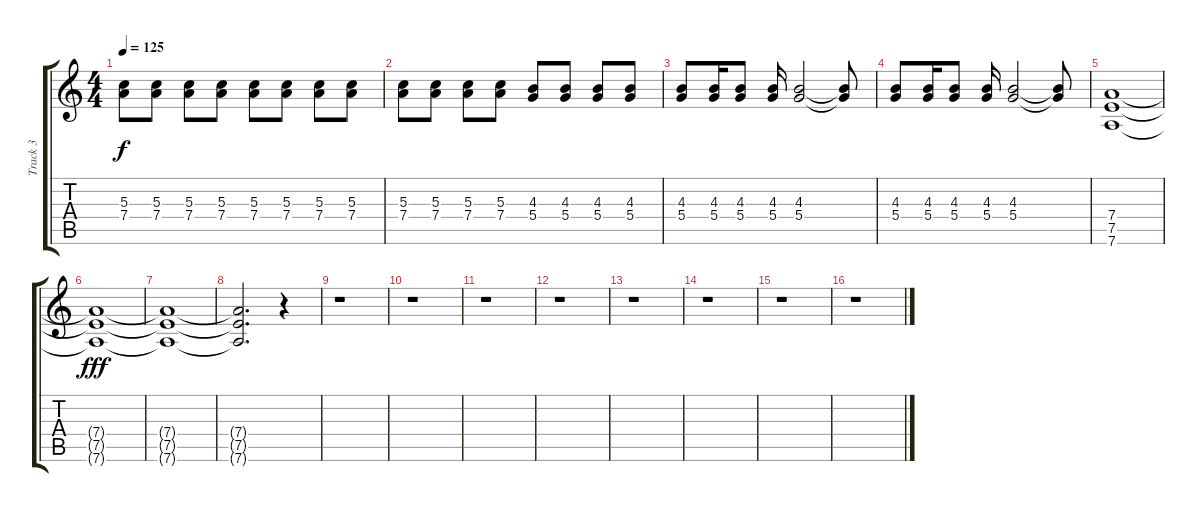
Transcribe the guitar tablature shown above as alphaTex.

\track ("Track 3" "Track 3") {instrument overdrivenguitar}
\staff {score tabs}
\tuning (E4 B3 G3 D3 A2 D2) {hide}
\ts (4 4)
\tempo 125
\clef g2
\ks c
(5.3 7.4).8{dy f} (5.3 7.4).8 (5.3 7.4).8 (5.3 7.4).8 (5.3 7.4).8 (5.3 7.4).8 (5.3 7.4).8 (5.3 7.4).8 |
(5.3 7.4).8 (5.3 7.4).8 (5.3 7.4).8 (5.3 7.4).8 (4.3 5.4).8 (4.3 5.4).8 (4.3 5.4).8 (4.3 5.4).8 |
(4.3 5.4).8 (4.3 5.4).16 (4.3 5.4).8 (4.3 5.4).16 (4.3 5.4).2 (4.3{t} 5.4{t}).8 |
(4.3 5.4).8 (4.3 5.4).16 (4.3 5.4).8 (4.3 5.4).16 (4.3 5.4).2 (4.3{t} 5.4{t}).8 |
(7.4 7.5 7.6).1 |
(7.4{t} 7.5{t} 7.6{t}).1{dy fff} |
(7.4{t} 7.5{t} 7.6{t}).1 |
(7.4{t} 7.5{t} 7.6{t}).2{d} r.4 |
r.1 |
r.1 |
r.1 |
r.1 |
r.1 |
r.1 |
r.1 |
r.1
